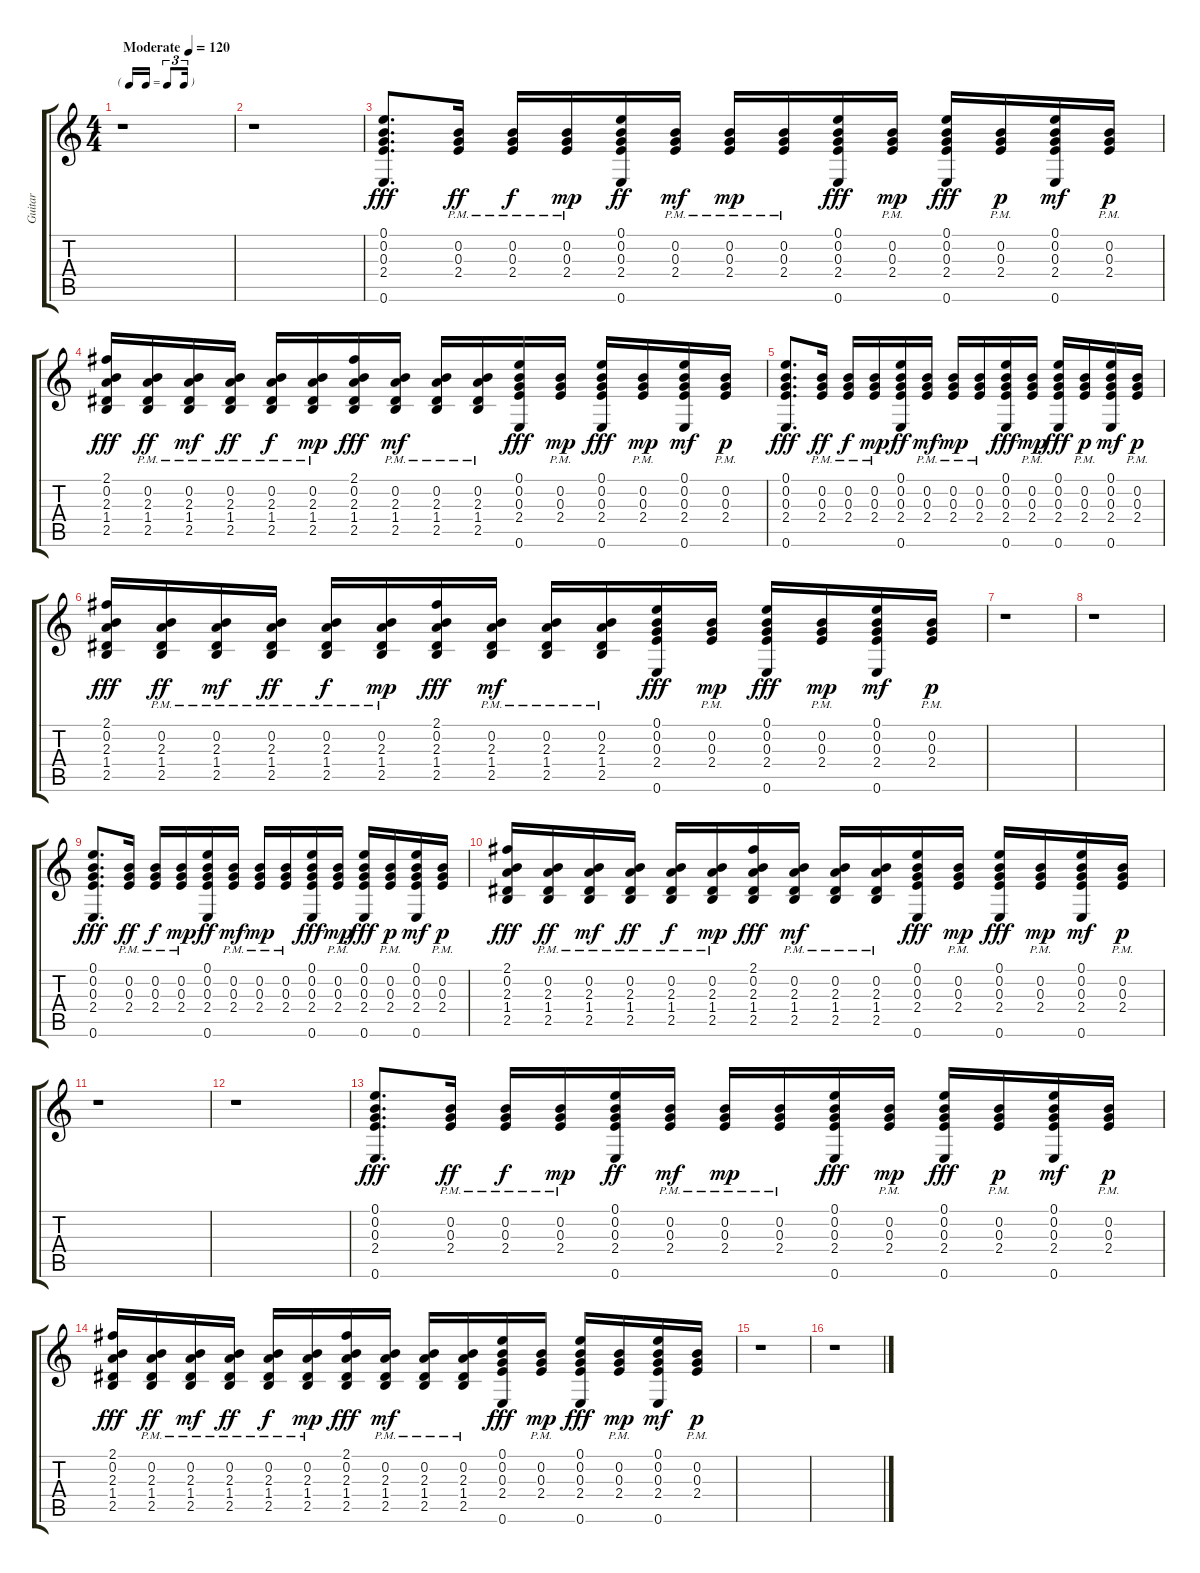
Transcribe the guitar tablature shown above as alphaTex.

\track ("Guitar" "Guitar") {instrument overdrivenguitar}
\staff {score tabs}
\tuning (E4 B3 G3 D3 A2 E2) {hide}
\ts (4 4)
\tf triplet16th
\tempo (120 "Moderate")
\clef g2
\ks c
r.1{dy fff instrument overdrivenguitar} |
r.1 |
(0.1 0.2 0.3 2.4 0.6).8{d} (0.2{pm} 0.3{pm} 2.4{pm}).16{dy ff} (0.2{pm} 0.3{pm} 2.4{pm}).16{dy f} (0.2{pm} 0.3{pm} 2.4{pm}).16{dy mp} (0.1 0.2 0.3 2.4 0.6).16{dy ff} (0.2{pm} 0.3{pm} 2.4{pm}).16{dy mf} (0.2{pm} 0.3{pm} 2.4{pm}).16{dy mp} (0.2{pm} 0.3{pm} 2.4{pm}).16 (0.1 0.2 0.3 2.4 0.6).16{dy fff} (0.2{pm} 0.3{pm} 2.4{pm}).16{dy mp} (0.1 0.2 0.3 2.4 0.6).16{dy fff} (0.2{pm} 0.3{pm} 2.4{pm}).16{dy p} (0.1 0.2 0.3 2.4 0.6).16{dy mf} (0.2{pm} 0.3{pm} 2.4{pm}).16{dy p} |
(2.1 0.2 2.3 1.4 2.5).16{dy fff} (0.2{pm} 2.3{pm} 1.4{pm} 2.5{pm}).16{dy ff} (0.2{pm} 2.3{pm} 1.4{pm} 2.5{pm}).16{dy mf} (0.2{pm} 2.3{pm} 1.4{pm} 2.5{pm}).16{dy ff} (0.2{pm} 2.3{pm} 1.4{pm} 2.5{pm}).16{dy f} (0.2{pm} 2.3{pm} 1.4{pm} 2.5{pm}).16{dy mp} (2.1 0.2 2.3 1.4 2.5).16{dy fff} (0.2{pm} 2.3{pm} 1.4{pm} 2.5{pm}).16{dy mf} (0.2{pm} 2.3{pm} 1.4{pm} 2.5{pm}).16 (0.2{pm} 2.3{pm} 1.4{pm} 2.5{pm}).16 (0.1 0.2 0.3 2.4 0.6).16{dy fff} (0.2{pm} 0.3{pm} 2.4{pm}).16{dy mp} (0.1 0.2 0.3 2.4 0.6).16{dy fff} (0.2{pm} 0.3{pm} 2.4{pm}).16{dy mp} (0.1 0.2 0.3 2.4 0.6).16{dy mf} (0.2{pm} 0.3{pm} 2.4{pm}).16{dy p} |
(0.1 0.2 0.3 2.4 0.6).8{d dy fff} (0.2{pm} 0.3{pm} 2.4{pm}).16{dy ff} (0.2{pm} 0.3{pm} 2.4{pm}).16{dy f} (0.2{pm} 0.3{pm} 2.4{pm}).16{dy mp} (0.1 0.2 0.3 2.4 0.6).16{dy ff} (0.2{pm} 0.3{pm} 2.4{pm}).16{dy mf} (0.2{pm} 0.3{pm} 2.4{pm}).16{dy mp} (0.2{pm} 0.3{pm} 2.4{pm}).16 (0.1 0.2 0.3 2.4 0.6).16{dy fff} (0.2{pm} 0.3{pm} 2.4{pm}).16{dy mp} (0.1 0.2 0.3 2.4 0.6).16{dy fff} (0.2{pm} 0.3{pm} 2.4{pm}).16{dy p} (0.1 0.2 0.3 2.4 0.6).16{dy mf} (0.2{pm} 0.3{pm} 2.4{pm}).16{dy p} |
(2.1 0.2 2.3 1.4 2.5).16{dy fff} (0.2{pm} 2.3{pm} 1.4{pm} 2.5{pm}).16{dy ff} (0.2{pm} 2.3{pm} 1.4{pm} 2.5{pm}).16{dy mf} (0.2{pm} 2.3{pm} 1.4{pm} 2.5{pm}).16{dy ff} (0.2{pm} 2.3{pm} 1.4{pm} 2.5{pm}).16{dy f} (0.2{pm} 2.3{pm} 1.4{pm} 2.5{pm}).16{dy mp} (2.1 0.2 2.3 1.4 2.5).16{dy fff} (0.2{pm} 2.3{pm} 1.4{pm} 2.5{pm}).16{dy mf} (0.2{pm} 2.3{pm} 1.4{pm} 2.5{pm}).16 (0.2{pm} 2.3{pm} 1.4{pm} 2.5{pm}).16 (0.1 0.2 0.3 2.4 0.6).16{dy fff} (0.2{pm} 0.3{pm} 2.4{pm}).16{dy mp} (0.1 0.2 0.3 2.4 0.6).16{dy fff} (0.2{pm} 0.3{pm} 2.4{pm}).16{dy mp} (0.1 0.2 0.3 2.4 0.6).16{dy mf} (0.2{pm} 0.3{pm} 2.4{pm}).16{dy p} |
r.1 |
r.1 |
(0.1 0.2 0.3 2.4 0.6).8{d dy fff} (0.2{pm} 0.3{pm} 2.4{pm}).16{dy ff} (0.2{pm} 0.3{pm} 2.4{pm}).16{dy f} (0.2{pm} 0.3{pm} 2.4{pm}).16{dy mp} (0.1 0.2 0.3 2.4 0.6).16{dy ff} (0.2{pm} 0.3{pm} 2.4{pm}).16{dy mf} (0.2{pm} 0.3{pm} 2.4{pm}).16{dy mp} (0.2{pm} 0.3{pm} 2.4{pm}).16 (0.1 0.2 0.3 2.4 0.6).16{dy fff} (0.2{pm} 0.3{pm} 2.4{pm}).16{dy mp} (0.1 0.2 0.3 2.4 0.6).16{dy fff} (0.2{pm} 0.3{pm} 2.4{pm}).16{dy p} (0.1 0.2 0.3 2.4 0.6).16{dy mf} (0.2{pm} 0.3{pm} 2.4{pm}).16{dy p} |
(2.1 0.2 2.3 1.4 2.5).16{dy fff} (0.2{pm} 2.3{pm} 1.4{pm} 2.5{pm}).16{dy ff} (0.2{pm} 2.3{pm} 1.4{pm} 2.5{pm}).16{dy mf} (0.2{pm} 2.3{pm} 1.4{pm} 2.5{pm}).16{dy ff} (0.2{pm} 2.3{pm} 1.4{pm} 2.5{pm}).16{dy f} (0.2{pm} 2.3{pm} 1.4{pm} 2.5{pm}).16{dy mp} (2.1 0.2 2.3 1.4 2.5).16{dy fff} (0.2{pm} 2.3{pm} 1.4{pm} 2.5{pm}).16{dy mf} (0.2{pm} 2.3{pm} 1.4{pm} 2.5{pm}).16 (0.2{pm} 2.3{pm} 1.4{pm} 2.5{pm}).16 (0.1 0.2 0.3 2.4 0.6).16{dy fff} (0.2{pm} 0.3{pm} 2.4{pm}).16{dy mp} (0.1 0.2 0.3 2.4 0.6).16{dy fff} (0.2{pm} 0.3{pm} 2.4{pm}).16{dy mp} (0.1 0.2 0.3 2.4 0.6).16{dy mf} (0.2{pm} 0.3{pm} 2.4{pm}).16{dy p} |
r.1 |
r.1 |
(0.1 0.2 0.3 2.4 0.6).8{d dy fff} (0.2{pm} 0.3{pm} 2.4{pm}).16{dy ff} (0.2{pm} 0.3{pm} 2.4{pm}).16{dy f} (0.2{pm} 0.3{pm} 2.4{pm}).16{dy mp} (0.1 0.2 0.3 2.4 0.6).16{dy ff} (0.2{pm} 0.3{pm} 2.4{pm}).16{dy mf} (0.2{pm} 0.3{pm} 2.4{pm}).16{dy mp} (0.2{pm} 0.3{pm} 2.4{pm}).16 (0.1 0.2 0.3 2.4 0.6).16{dy fff} (0.2{pm} 0.3{pm} 2.4{pm}).16{dy mp} (0.1 0.2 0.3 2.4 0.6).16{dy fff} (0.2{pm} 0.3{pm} 2.4{pm}).16{dy p} (0.1 0.2 0.3 2.4 0.6).16{dy mf} (0.2{pm} 0.3{pm} 2.4{pm}).16{dy p} |
(2.1 0.2 2.3 1.4 2.5).16{dy fff} (0.2{pm} 2.3{pm} 1.4{pm} 2.5{pm}).16{dy ff} (0.2{pm} 2.3{pm} 1.4{pm} 2.5{pm}).16{dy mf} (0.2{pm} 2.3{pm} 1.4{pm} 2.5{pm}).16{dy ff} (0.2{pm} 2.3{pm} 1.4{pm} 2.5{pm}).16{dy f} (0.2{pm} 2.3{pm} 1.4{pm} 2.5{pm}).16{dy mp} (2.1 0.2 2.3 1.4 2.5).16{dy fff} (0.2{pm} 2.3{pm} 1.4{pm} 2.5{pm}).16{dy mf} (0.2{pm} 2.3{pm} 1.4{pm} 2.5{pm}).16 (0.2{pm} 2.3{pm} 1.4{pm} 2.5{pm}).16 (0.1 0.2 0.3 2.4 0.6).16{dy fff} (0.2{pm} 0.3{pm} 2.4{pm}).16{dy mp} (0.1 0.2 0.3 2.4 0.6).16{dy fff} (0.2{pm} 0.3{pm} 2.4{pm}).16{dy mp} (0.1 0.2 0.3 2.4 0.6).16{dy mf} (0.2{pm} 0.3{pm} 2.4{pm}).16{dy p} |
r.1 |
r.1
